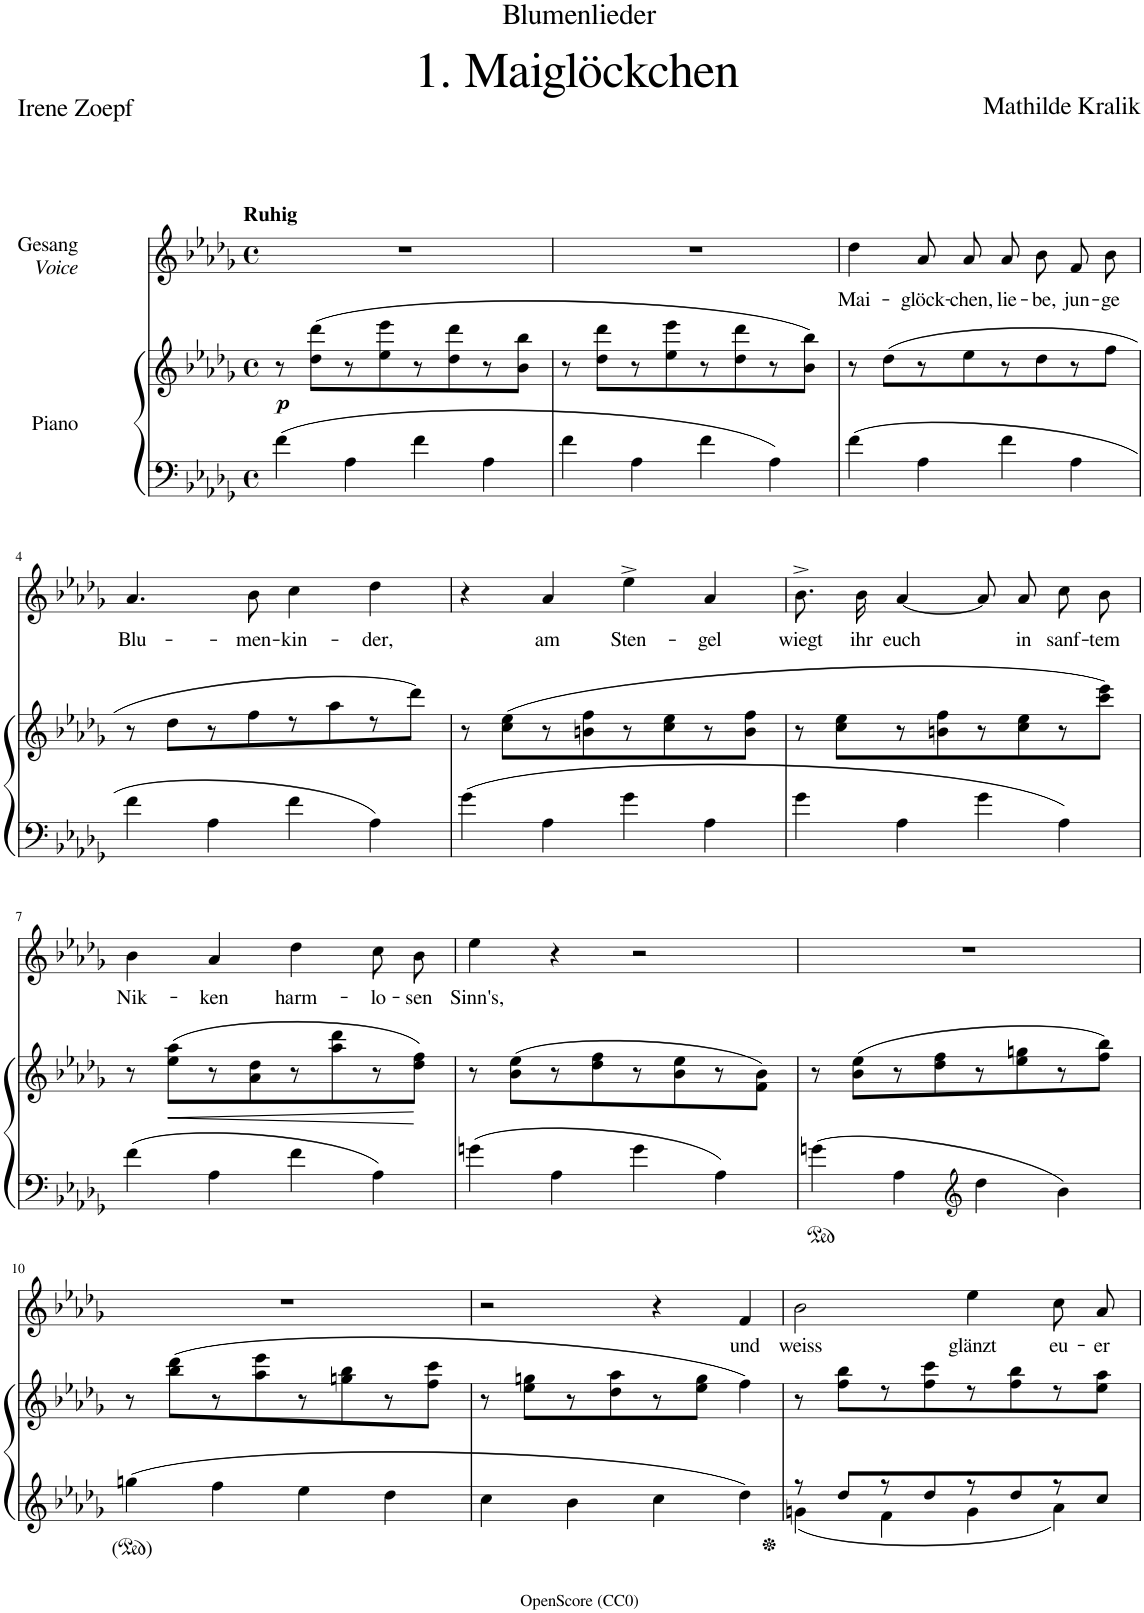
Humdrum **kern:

**kern	**kern	**dynam	**kern	**text
*part2	*part2	*part2	*part1	*part1
*staff3	*staff2	*staff2/3	*staff1	*staff1
*I"Piano	*	*	*I"Gesang Voice	*
*I'Pno	*	*	*	*
*clefF4	*clefG2	*	*clefG2	*
*k[b-e-a-d-g-]	*k[b-e-a-d-g-]	*	*k[b-e-a-d-g-]	*
*M4/4	*M4/4	*	*M4/4	*
*met(c)	*met(c)	*	*met(c)	*
=1	=1	=1	=1	=1
!	!	!	!LO:TX:a:B:t=Ruhig	!
!	!	!LO:DY:b	!	!
4f\	8r	p	1r	.
.	(8dd-\ 8ddd-\L	.	.	.
4A-\	8r	.	.	.
.	8ee-\ 8eee-\	.	.	.
4f\	8r	.	.	.
.	8dd-\ 8ddd-\	.	.	.
4A-\	8r	.	.	.
.	8b-\ 8bb-\J	.	.	.
=2	=2	=2	=2	=2
4f\	8r	.	1r	.
.	8dd-\ 8ddd-\L	.	.	.
4A-\	8r	.	.	.
.	8ee-\ 8eee-\	.	.	.
4f\	8r	.	.	.
.	8dd-\ 8ddd-\	.	.	.
4A-\	8r	.	.	.
.	8b-\ 8bb-\J)	.	.	.
=3	=3	=3	=3	=3
!	!	!	!	!LO:LY:b
4f\	8r	.	4dd-\	Mai-
.	(8dd-\L	.	.	.
!	!	!	!	!LO:LY:b
4A-\	8r	.	8a-/L	-glöck-
!	!	!	!	!LO:LY:b
.	8ee-\	.	8a-/J	-chen,
!	!	!	!	!LO:LY:b
4f\	8r	.	8a-/L	lie-
!	!	!	!	!LO:LY:b
.	8dd-\	.	8b-/J	-be,
!	!	!	!	!LO:LY:b
4A-\	8r	.	8f/L	jun-
!	!	!	!	!LO:LY:b
.	8ff\J	.	8b-/J	-ge
!!LO:LB:g=z
=4	=4	=4	=4	=4
!	!	!	!	!LO:LY:b
4f\	8r	.	4.a-/	Blu-
.	8dd-\L	.	.	.
4A-\	8r	.	.	.
!	!	!	!	!LO:LY:b
.	8ff\	.	8b-\	-men-
!	!	!	!	!LO:LY:b
4f\	8r	.	4cc\	-kin-
.	8aa-\	.	.	.
!	!	!	!	!LO:LY:b
4A-\	8r	.	4dd-\	-der,
.	8ddd-\J)	.	.	.
=5	=5	=5	=5	=5
4g-\	8r	.	4r	.
.	(8cc\ 8ee-\L	.	.	.
!	!	!	!	!LO:LY:b
4A-\	8r	.	4a-/	am
.	8bn\ 8ff\	.	.	.
!	!	!	!	!LO:LY:b
4g-\	8r	.	4ee-^\	Sten-
.	8cc\ 8ee-\	.	.	.
!	!	!	!	!LO:LY:b
4A-\	8r	.	4a-/	-gel
.	8b\ 8ff\J	.	.	.
=6	=6	=6	=6	=6
!	!	!	!	!LO:LY:b
4g-\	8r	.	8.b-^\L	wiegt
.	8cc\ 8ee-\L	.	.	.
!	!	!	!	!LO:LY:b
.	.	.	16b-\Jk	ihr
!	!	!	!	!LO:LY:b
4A-\	8r	.	[4a-/	euch
.	8bn\ 8ff\	.	.	.
4g-\	8r	.	8a-/L]	.
!	!	!	!	!LO:LY:b
.	8cc\ 8ee-\	.	8a-/J	in
!	!	!	!	!LO:LY:b
4A-\	8r	.	8cc\L	sanf-
!	!	!	!	!LO:LY:b
.	8ccc\ 8eee-\J)	.	8b-\J	-tem
!!LO:LB:g=z
=7	=7	=7	=7	=7
!	!	!	!	!LO:LY:b
4f\	8r	.	4b-\	Nik-
!	!	!LO:HP:b	!	!
.	(8ee-\ 8aa-\L	<	.	.
!	!	!	!	!LO:LY:b
4A-\	8r	.	4a-/	-ken
.	8a-\ 8dd-\	.	.	.
!	!	!	!	!LO:LY:b
4f\	8r	.	4dd-\	harm-
.	8aa-\ 8ddd-\	.	.	.
!	!	!	!	!LO:LY:b
4A-\	8r	.	8cc\L	-lo-
!	!	!	!	!LO:LY:b
.	8dd-\ 8ff\J)	[	8b-\J	-sen
=8	=8	=8	=8	=8
!	!	!	!	!LO:LY:b
4gn\	8r	.	4ee-\	Sinn's,
.	(8b-\ 8ee-\L	.	.	.
4A-\	8r	.	4r	.
.	8dd-\ 8ff\	.	.	.
4g\	8r	.	2r	.
.	8b-\ 8ee-\	.	.	.
4A-\	8r	.	.	.
.	8f\ 8b-\J)	.	.	.
=9	=9	=9	=9	=9
4gn\	8r	.	1r	.
.	(8b-\ 8ee-\L	.	.	.
4A-\	8r	.	.	.
.	8dd-\ 8ff\	.	.	.
*clefG2	*	*	*	*
4dd-\	8r	.	.	.
.	8ee-\ 8ggn\	.	.	.
4b-\	8r	.	.	.
.	8ff\ 8bb-\J)	.	.	.
!!LO:LB:g=z
=10	=10	=10	=10	=10
4ggn\	8r	.	1r	.
.	(8bb-\ 8ddd-\L	.	.	.
4ff\	8r	.	.	.
.	8aa-\ 8eee-\	.	.	.
4ee-\	8r	.	.	.
.	8ggn\ 8bb-\	.	.	.
4dd-\	8r	.	.	.
.	8ff\ 8ccc\J	.	.	.
=11	=11	=11	=11	=11
4cc\	8r	.	2r	.
.	8ee-\ 8ggn\L	.	.	.
4b-\	8r	.	.	.
.	8dd-\ 8aa-\	.	.	.
4cc\	8r	.	4r	.
.	8ee-\ 8gg\J	.	.	.
!	!	!	!	!LO:LY:b
4dd-\	4ff\)	.	4f/	und
=12	=12	=12	=12	=12
*^	*	*	*	*
!	!	!	!	!	!LO:LY:b
8r	4gn\	8r	.	2b-\	weiss
8dd-/L	.	8ff\ 8bb-\L	.	.	.
8r	4f\	8r	.	.	.
8dd-/	.	8ff\ 8ccc\	.	.	.
!	!	!	!	!	!LO:LY:b
8r	4g\	8r	.	4ee-\	glänzt
8dd-/	.	8ff\ 8bb-\	.	.	.
!	!	!	!	!	!LO:LY:b
8r	4a-\	8r	.	8cc\L	eu-
!	!	!	!	!	!LO:LY:b
8cc/J	.	8ee-\ 8aa-\J	.	8a-\J	-er
*v	*v	*	*	*	*
=	=	=	=	=
*-	*-	*-	*-	*-
